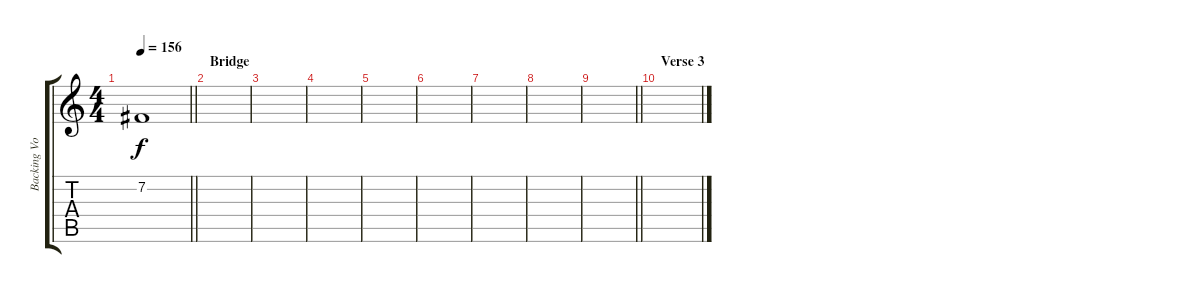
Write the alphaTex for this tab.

\track ("Backing Voice 1" "Backing Vo") {instrument synthvoice}
\staff {score tabs}
\tuning (E4 B3 G3 D3 A2 E2) {hide}
\ts (4 4)
\tempo 156
\clef g2
\barLineRight lightlight
\ks c
7.2.1{dy f} |
\section ("" "Bridge")
|
|
|
|
|
|
|
\barLineRight lightlight
|
\section ("" "Verse 3")
